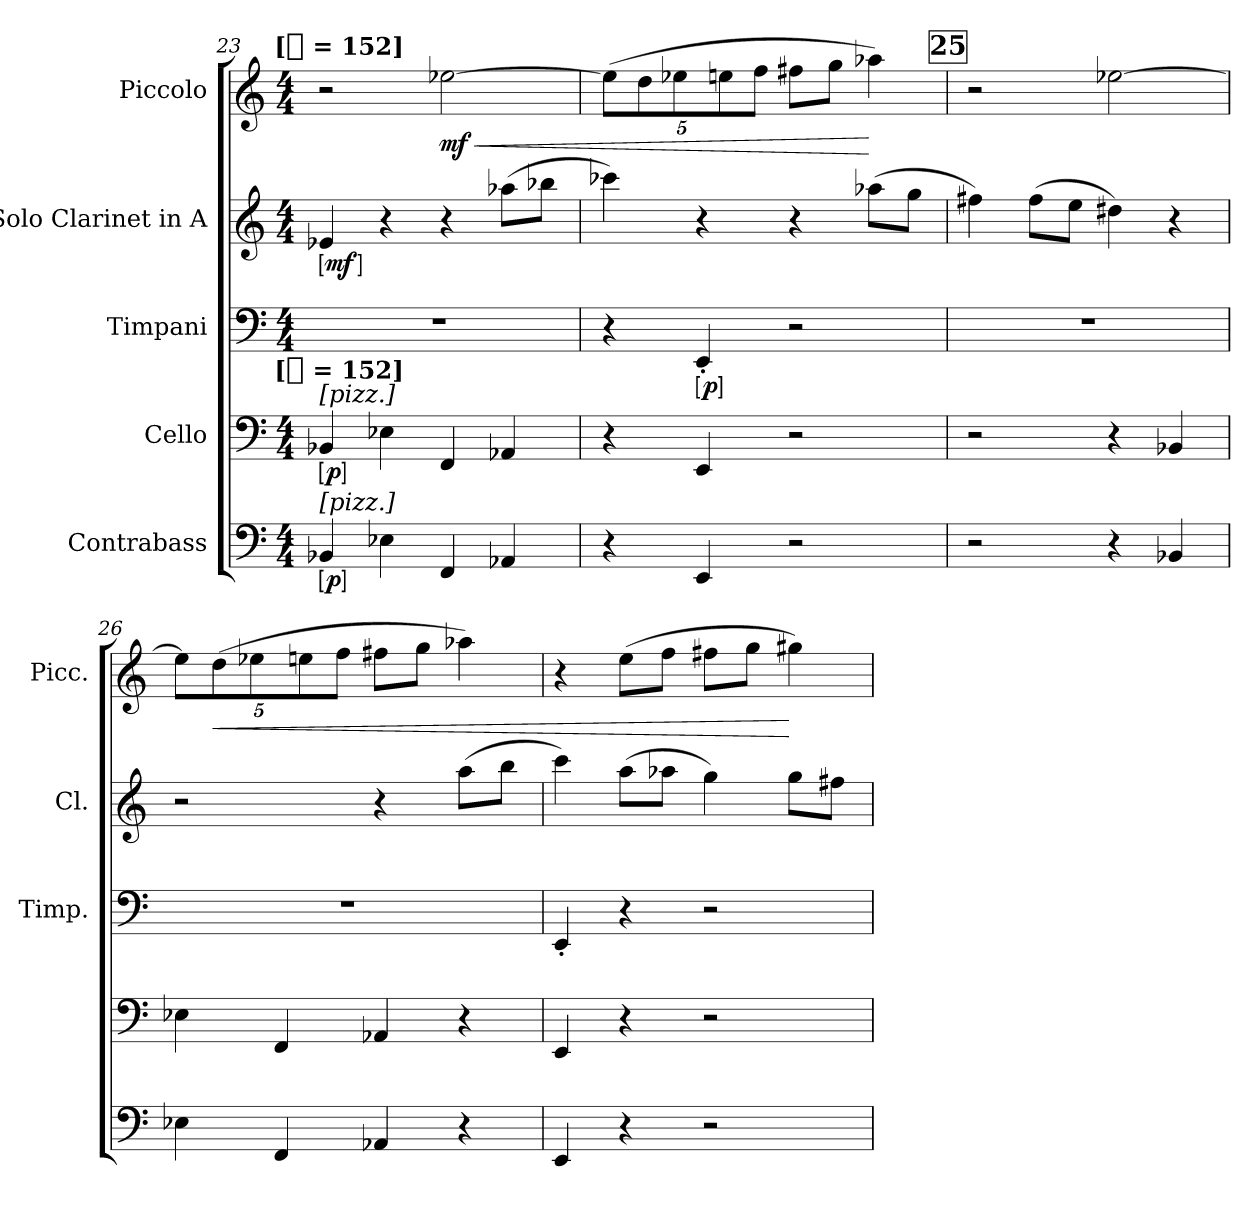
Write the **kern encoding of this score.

**kern	**dynam	**kern	**dynam	**kern	**dynam	**kern	**dynam	**kern	**dynam
*part5	*part5	*part4	*part4	*part3	*part3	*part2	*part2	*part1	*part1
*staff5	*staff5	*staff4	*staff4	*staff3	*staff3	*staff2	*staff2	*staff1	*staff1
*I"Contrabass	*	*I"Cello	*	*I"Timpani	*	*I"Solo Clarinet in A	*	*I"Piccolo	*
*	*	*	*	*I'Timp.	*	*I'Cl.	*	*I'Picc.	*
*clefF4	*	*clefF4	*	*clefF4	*	*clefG2	*	*clefG2	*
*ITrd7c12	*	*	*	*	*	*ITrd2c3	*	*ITrd-7c-12	*
*k[]	*	*k[]	*	*k[]	*	*k[f#c#g#]	*	*k[]	*
!!LO:TX:omd:t=[[half] = 152]
*M4/4	*	*M4/4	*	*M4/4	*	*M4/4	*	*M4/4	*
*MM304	*	*MM304	*	*MM304	*	*MM304	*	*MM304	*
=23	=23	=23	=23	=23	=23	=23	=23	=23	=23
!	!	!LO:TX:a:t=[pizz.]	!	!	!	!	!	!	!
!	!	!LO:TX:t=[[half] = 152]	!	!	!	!	!	!	!
!LO:TX:a:t=[pizz.]	!	!	!	!	!	!	!	!	!
!	!LO:DY:ed=brack	!	!LO:DY:ed=brack	!	!	!	!LO:DY:ed=brack	!	!
4BBB-X	p	4BB-X	p	1r	.	4cn	mf	2r	.
4EE-X	.	4E-X	.	.	.	4r	.	.	.
!	!	!	!	!	!	!	!	!	!LO:HP:b
4FFF	.	4FF	.	.	.	4r	.	[2eee-X	< mf
4AAA-X	.	4AA-X	.	.	.	(8ffnL	.	.	.
.	.	.	.	.	.	8ggnJ	.	.	.
=24	=24	=24	=24	=24	=24	=24	=24	=24	=24
4r	.	4r	.	4r	.	4aa-X)	.	(10eee-L]	.
.	.	.	.	.	.	.	.	10ddd	.
.	.	.	.	.	.	.	.	10eee-X	.
!	!	!	!	!	!LO:DY:ed=brack	!	!	!	!
4EEE	.	4EE	.	4EE'	p	4r	.	.	.
.	.	.	.	.	.	.	.	10eeen	.
.	.	.	.	.	.	.	.	10fffJ	.
2r	.	2r	.	2r	.	4r	.	8fff#XL	.
.	.	.	.	.	.	.	.	8gggJ	.
.	.	.	.	.	.	(8ffnL	.	4aaa-X)	[
.	.	.	.	.	.	8eeJ	.	.	.
!!LO:REH:place=s1:t=25
=25	=25	=25	=25	=25	=25	=25	=25	=25	=25
2r	.	2r	.	1r	.	4dd#X)	.	2r	.
.	.	.	.	.	.	(8dd#L	.	.	.
.	.	.	.	.	.	8cc#J	.	.	.
4r	.	4r	.	.	.	4b#X)	.	[2eee-X	.
4BBB-X	.	4BB-X	.	.	.	4r	.	.	.
=26	=26	=26	=26	=26	=26	=26	=26	=26	=26
4EE-X	.	4E-X	.	1r	.	2r	.	10eee-L]	.
!	!	!	!	!	!	!	!	!	!LO:HP:b
.	.	.	.	.	.	.	.	(10ddd	<
.	.	.	.	.	.	.	.	10eee-X	.
4FFF	.	4FF	.	.	.	.	.	.	.
.	.	.	.	.	.	.	.	10eeen	.
.	.	.	.	.	.	.	.	10fffJ	.
4AAA-X	.	4AA-X	.	.	.	4r	.	8fff#XL	.
.	.	.	.	.	.	.	.	8gggJ	.
4r	.	4r	.	.	.	(8ff#L	.	4aaa-X)	.
.	.	.	.	.	.	8gg#J	.	.	.
=27	=27	=27	=27	=27	=27	=27	=27	=27	=27
4EEE	.	4EE	.	4EE'	.	4aa)	.	4r	.
4r	.	4r	.	4r	.	(8ff#L	.	(8eeeL	.
.	.	.	.	.	.	8ffnJ	.	8fffJ	.
2r	.	2r	.	2r	.	4ee)	.	8fff#XL	.
.	.	.	.	.	.	.	.	8gggJ	.
.	.	.	.	.	.	8eeL	.	4ggg#X)	[
.	.	.	.	.	.	8dd#XJ	.	.	.
=	=	=	=	=	=	=	=	=	=
*-	*-	*-	*-	*-	*-	*-	*-	*-	*-
